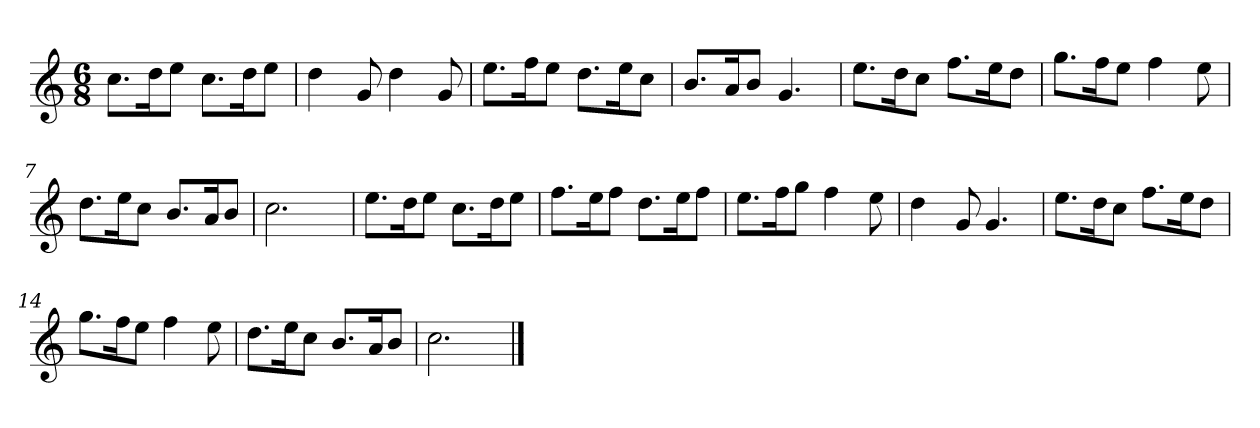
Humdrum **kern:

**kern
*part1
*staff1
*k[]
*M6/8
*MM120
=1
8.ccL
16ddK
8eeJ
8.ccL
16ddK
8eeJ
=2
4dd
8g
4dd
8g
=3
8.eeL
16ffK
8eeJ
8.ddL
16eeK
8ccJ
=4
8.bL
16aK
8bJ
4.g
=5
8.eeL
16ddK
8ccJ
8.ffL
16eeK
8ddJ
=6
8.ggL
16ffK
8eeJ
4ff
8ee
=7
8.ddL
16eeK
8ccJ
8.bL
16aK
8bJ
=8
2.cc
=9
8.eeL
16ddK
8eeJ
8.ccL
16ddK
8eeJ
=10
8.ffL
16eeK
8ffJ
8.ddL
16eeK
8ffJ
=11
8.eeL
16ffK
8ggJ
4ff
8ee
=12
4dd
8g
4.g
=13
8.eeL
16ddK
8ccJ
8.ffL
16eeK
8ddJ
=14
8.ggL
16ffK
8eeJ
4ff
8ee
=15
8.ddL
16eeK
8ccJ
8.bL
16aK
8bJ
=16
2.cc
==
*-
